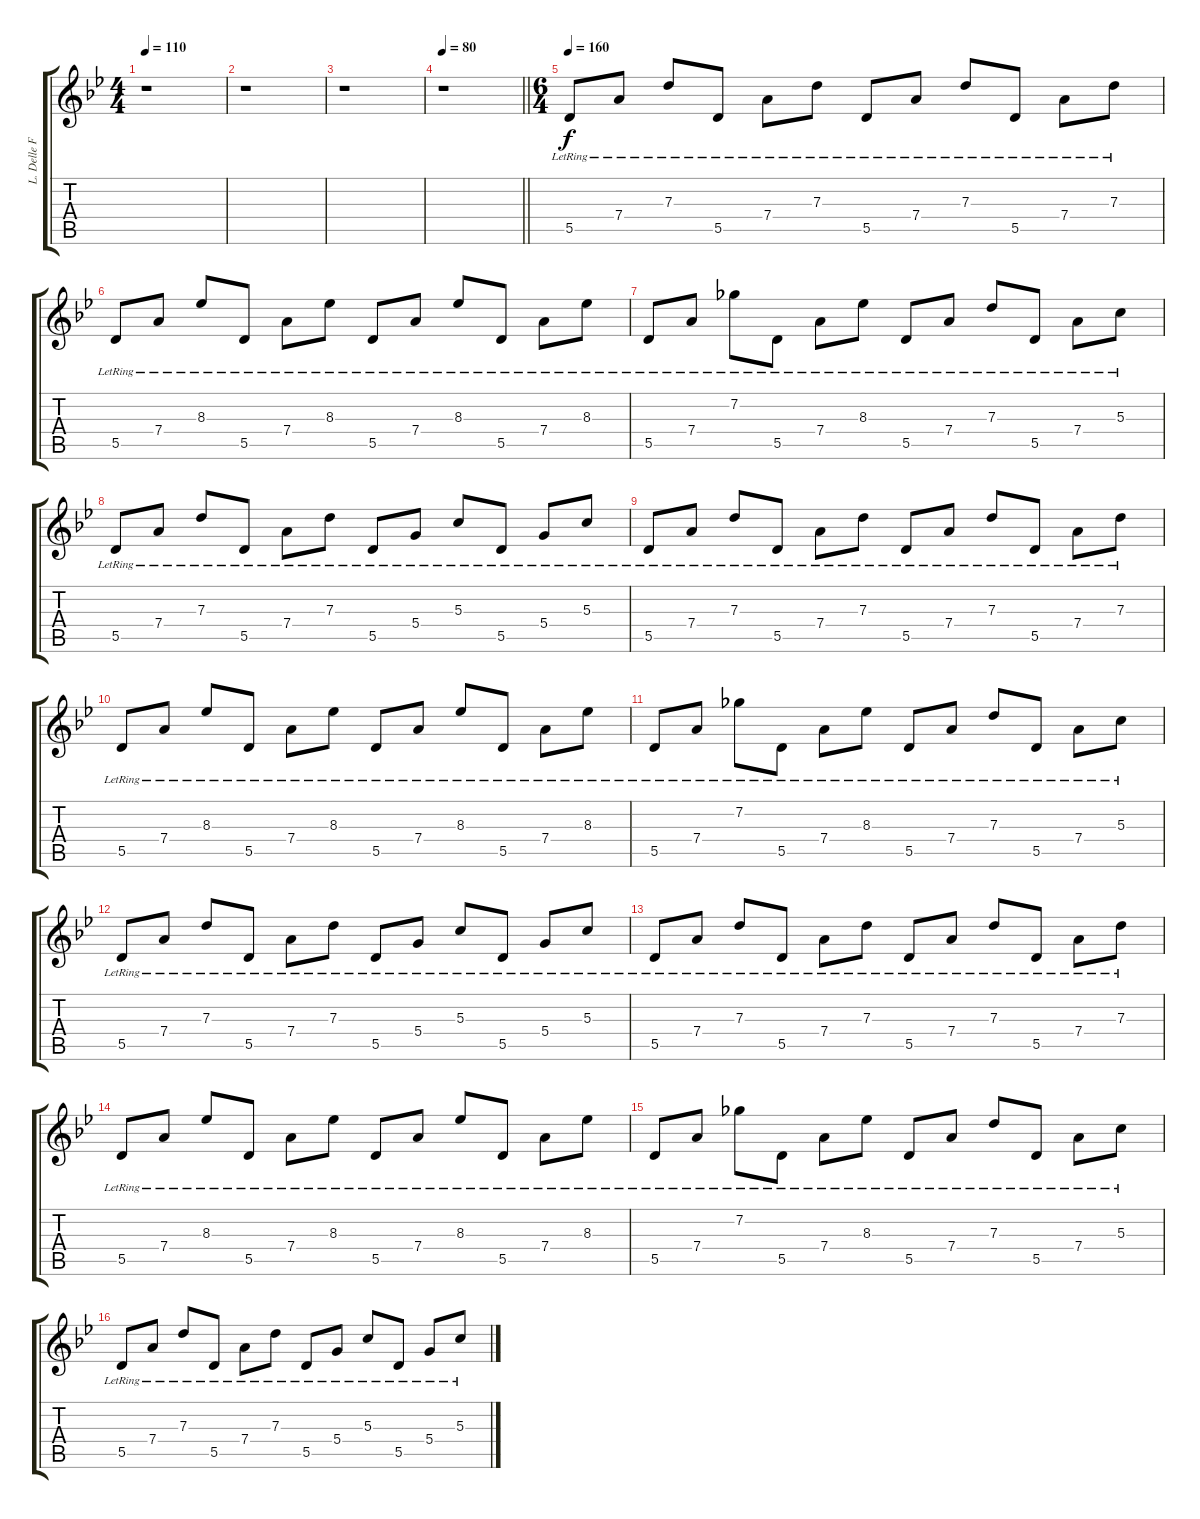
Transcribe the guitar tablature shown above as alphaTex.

\track ("L. Delle Fave (Clean Guitar L)" "L. Delle F") {instrument electricguitarclean}
\staff {score tabs}
\tuning (E4 B3 G3 D3 A2 E2) {hide}
\ts (4 4)
\tempo 110
\clef g2
\ks gminor
r.1{dy f} |
r.1 |
r.1 |
\tempo 80
\barLineRight lightlight
r.1 |
\ts (6 4)
\tempo 160
5.5{lr}.8{instrument electricguitarclean} 7.4{lr}.8 7.3{lr}.8 5.5{lr}.8 7.4{lr}.8 7.3{lr}.8 5.5{lr}.8 7.4{lr}.8 7.3{lr}.8 5.5{lr}.8 7.4{lr}.8 7.3{lr}.8 |
5.5{lr}.8 7.4{lr}.8 8.3{lr}.8 5.5{lr}.8 7.4{lr}.8 8.3{lr}.8 5.5{lr}.8 7.4{lr}.8 8.3{lr}.8 5.5{lr}.8 7.4{lr}.8 8.3{lr}.8 |
5.5{lr}.8 7.4{lr}.8 7.2{lr}.8 5.5{lr}.8 7.4{lr}.8 8.3{lr}.8 5.5{lr}.8 7.4{lr}.8 7.3{lr}.8 5.5{lr}.8 7.4{lr}.8 5.3{lr}.8 |
5.5{lr}.8 7.4{lr}.8 7.3{lr}.8 5.5{lr}.8 7.4{lr}.8 7.3{lr}.8 5.5{lr}.8 5.4{lr}.8 5.3{lr}.8 5.5{lr}.8 5.4{lr}.8 5.3{lr}.8 |
5.5{lr}.8 7.4{lr}.8 7.3{lr}.8 5.5{lr}.8 7.4{lr}.8 7.3{lr}.8 5.5{lr}.8 7.4{lr}.8 7.3{lr}.8 5.5{lr}.8 7.4{lr}.8 7.3{lr}.8 |
5.5{lr}.8 7.4{lr}.8 8.3{lr}.8 5.5{lr}.8 7.4{lr}.8 8.3{lr}.8 5.5{lr}.8 7.4{lr}.8 8.3{lr}.8 5.5{lr}.8 7.4{lr}.8 8.3{lr}.8 |
5.5{lr}.8 7.4{lr}.8 7.2{lr}.8 5.5{lr}.8 7.4{lr}.8 8.3{lr}.8 5.5{lr}.8 7.4{lr}.8 7.3{lr}.8 5.5{lr}.8 7.4{lr}.8 5.3{lr}.8 |
5.5{lr}.8 7.4{lr}.8 7.3{lr}.8 5.5{lr}.8 7.4{lr}.8 7.3{lr}.8 5.5{lr}.8 5.4{lr}.8 5.3{lr}.8 5.5{lr}.8 5.4{lr}.8 5.3{lr}.8 |
5.5{lr}.8 7.4{lr}.8 7.3{lr}.8 5.5{lr}.8 7.4{lr}.8 7.3{lr}.8 5.5{lr}.8 7.4{lr}.8 7.3{lr}.8 5.5{lr}.8 7.4{lr}.8 7.3{lr}.8 |
5.5{lr}.8 7.4{lr}.8 8.3{lr}.8 5.5{lr}.8 7.4{lr}.8 8.3{lr}.8 5.5{lr}.8 7.4{lr}.8 8.3{lr}.8 5.5{lr}.8 7.4{lr}.8 8.3{lr}.8 |
5.5{lr}.8 7.4{lr}.8 7.2{lr}.8 5.5{lr}.8 7.4{lr}.8 8.3{lr}.8 5.5{lr}.8 7.4{lr}.8 7.3{lr}.8 5.5{lr}.8 7.4{lr}.8 5.3{lr}.8 |
5.5{lr}.8 7.4{lr}.8 7.3{lr}.8 5.5{lr}.8 7.4{lr}.8 7.3{lr}.8 5.5{lr}.8 5.4{lr}.8 5.3{lr}.8 5.5{lr}.8 5.4{lr}.8 5.3{lr}.8
